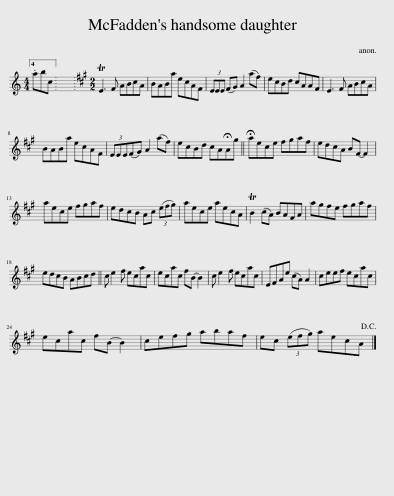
X:1
L:1/8
M:4/4
I:linebreak $
K:C
V:1 treble
V:1
 .abc || x8 |[K:A][M:2/2] TE3 F ABcA | BABa ecAF | (3EEE (FG) A2 (af) | %5
 ecBd cAAF | E3 F ABcA |$ BABa ecAF | (3EEE(FG) A2 (af) | ecBd cA!fermata!Ag || %10
 !fermata!aece fgaf | edcA BF- F2 |$ aece fgaf | edcB Ac (3(efg) | aece aecA | %15
 TB2 (cA) BAFA | agfe fgaf |$ edcB ABcd || c e2 f ecac | ecac fB- B2 | %20
 c e2 f ecac | EFAe (cA) A2 | ceef ecac |$ ecac fB- B2 | cefg abaf | %25
 ec (3(efg) aecA!D.C.! |] %26
